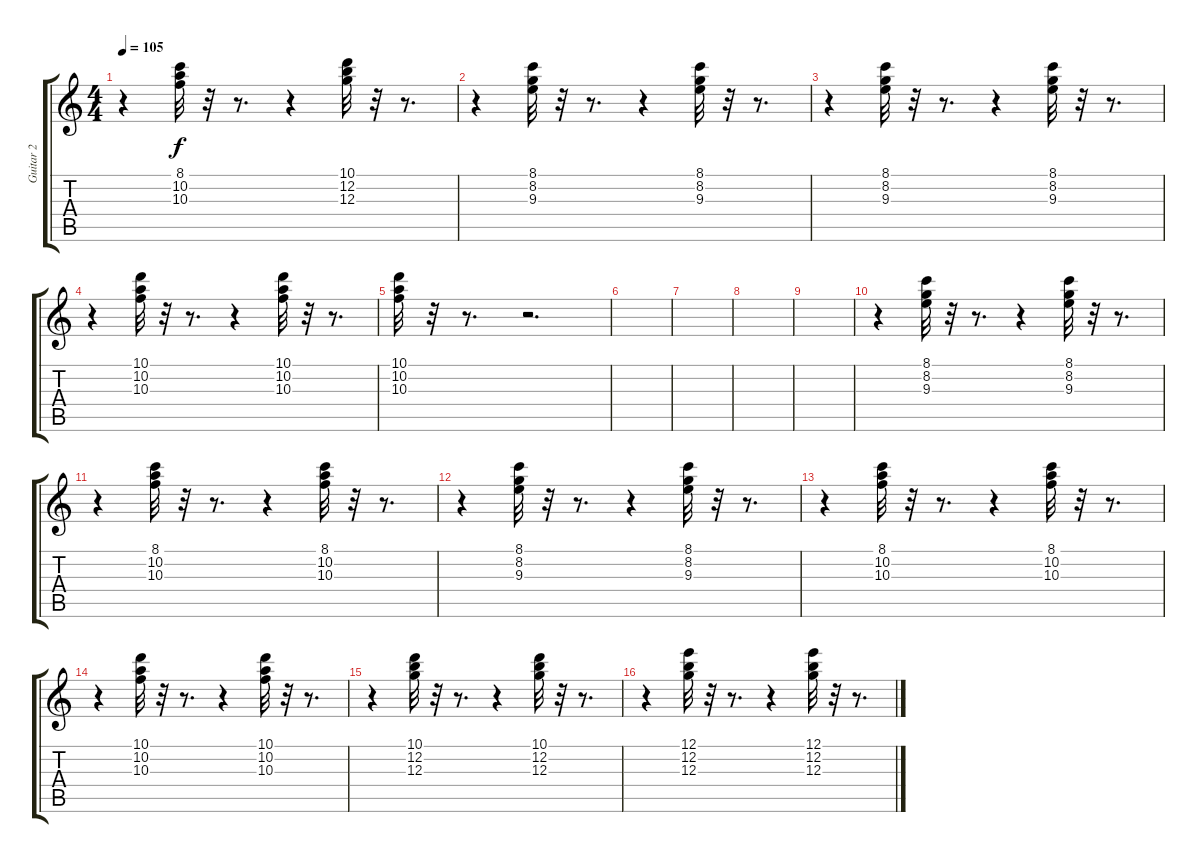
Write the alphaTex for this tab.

\track ("Guitar 2" "Guitar 2") {instrument electricguitarclean}
\staff {score tabs}
\tuning (E4 B3 G3 D3 A2 E2) {hide}
\ts (4 4)
\tempo 105
\clef g2
\ks c
r.4{dy f} (8.1 10.2 10.3).32 r.32 r.8{d} r.4 (10.1 12.2 12.3).32 r.32 r.8{d} |
r.4 (8.1 8.2 9.3).32 r.32 r.8{d} r.4 (8.1 8.2 9.3).32 r.32 r.8{d} |
r.4 (8.1 8.2 9.3).32 r.32 r.8{d} r.4 (8.1 8.2 9.3).32 r.32 r.8{d} |
r.4 (10.1 10.2 10.3).32 r.32 r.8{d} r.4 (10.1 10.2 10.3).32 r.32 r.8{d} |
(10.1 10.2 10.3).32 r.32 r.8{d} r.2{d} |
|
|
|
|
r.4 (8.1 8.2 9.3).32 r.32 r.8{d} r.4 (8.1 8.2 9.3).32 r.32 r.8{d} |
r.4 (8.1 10.2 10.3).32 r.32 r.8{d} r.4 (8.1 10.2 10.3).32 r.32 r.8{d} |
r.4 (8.1 8.2 9.3).32 r.32 r.8{d} r.4 (8.1 8.2 9.3).32 r.32 r.8{d} |
r.4 (8.1 10.2 10.3).32 r.32 r.8{d} r.4 (8.1 10.2 10.3).32 r.32 r.8{d} |
r.4 (10.1 10.2 10.3).32 r.32 r.8{d} r.4 (10.1 10.2 10.3).32 r.32 r.8{d} |
r.4 (10.1 12.2 12.3).32 r.32 r.8{d} r.4 (10.1 12.2 12.3).32 r.32 r.8{d} |
r.4 (12.1 12.2 12.3).32 r.32 r.8{d} r.4 (12.1 12.2 12.3).32 r.32 r.8{d}
